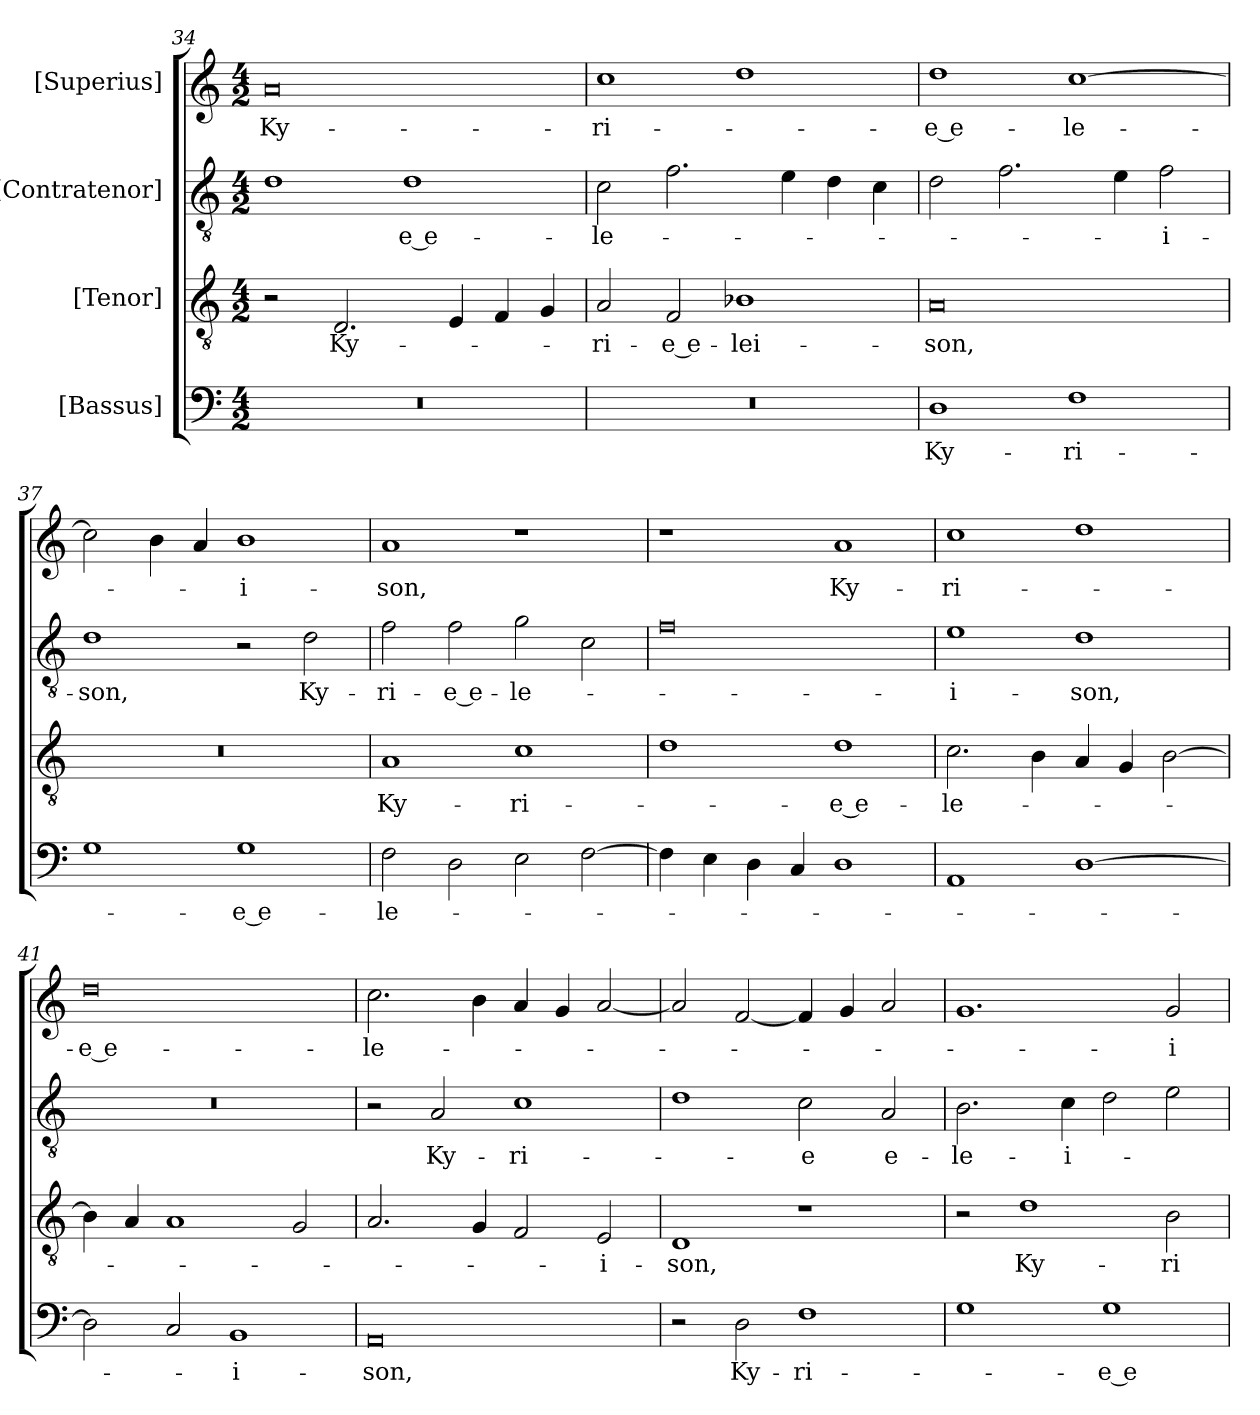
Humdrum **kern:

**kern	**text	**kern	**text	**kern	**text	**kern	**text
*part4	*part4	*part3	*part3	*part2	*part2	*part1	*part1
*staff4	*staff4	*staff3	*staff3	*staff2	*staff2	*staff1	*staff1
*I"[Bassus]	*	*I"[Tenor]	*	*I"[Contratenor]	*	*I"[Superius]	*
*clefF4	*	*clefGv2	*	*clefGv2	*	*clefG2	*
*k[]	*	*k[]	*	*k[]	*	*k[]	*
*M4/2	*	*M4/2	*	*M4/2	*	*M4/2	*
=34	=34	=34	=34	=34	=34	=34	=34
0r	.	2r	.	1d\	.	0a/	Ky-
.	.	2.D/	Ky-	.	.	.	.
.	.	.	.	1d\	-e e-	.	.
.	.	4E/	.	.	.	.	.
.	.	4F/	.	.	.	.	.
.	.	4G/	.	.	.	.	.
=35	=35	=35	=35	=35	=35	=35	=35
0r	.	2A/	-ri-	2c\	-le-	1cc\	-ri-
.	.	2F/	-e e-	2.f\	.	.	.
.	.	1B-X\	-lei-	.	.	1dd\	.
.	.	.	.	4e\	.	.	.
.	.	.	.	4d\	.	.	.
.	.	.	.	4c\	.	.	.
=36	=36	=36	=36	=36	=36	=36	=36
1D\	Ky-	0A/	-son,	2d\	.	1dd\	-e e-
.	.	.	.	2.f\	.	.	.
1F\	-ri-	.	.	.	.	[1cc\	-le-
.	.	.	.	4e\	.	.	.
.	.	.	.	2f\	-i-	.	.
=37	=37	=37	=37	=37	=37	=37	=37
1G\	.	0r	.	1d\	-son,	2cc\]	.
.	.	.	.	.	.	4b\	.
.	.	.	.	.	.	4a/	.
1G\	-e e-	.	.	2r	.	1b\	-i-
.	.	.	.	2d\	Ky-	.	.
=38	=38	=38	=38	=38	=38	=38	=38
2F\	-le-	1A/	Ky-	2f\	-ri-	1a/	-son,
2D\	.	.	.	2f\	-e e-	.	.
2E\	.	1c\	-ri-	2g\	-le-	1r	.
[2F\	.	.	.	2c\	.	.	.
=39	=39	=39	=39	=39	=39	=39	=39
4F\]	.	1d\	.	0f\	.	1r	.
4E\	.	.	.	.	.	.	.
4D\	.	.	.	.	.	.	.
4C/	.	.	.	.	.	.	.
1D\	.	1d\	-e e-	.	.	1a/	Ky-
=40	=40	=40	=40	=40	=40	=40	=40
1AA/	.	2.c\	-le-	1e\	-i-	1cc\	-ri-
.	.	4B\	.	.	.	.	.
[1D\	.	4A/	.	1d\	-son,	1dd\	.
.	.	4G/	.	.	.	.	.
.	.	[2B\	.	.	.	.	.
=41	=41	=41	=41	=41	=41	=41	=41
2D\]	.	4B\]	.	0r	.	0dd\	-e e-
.	.	4A/	.	.	.	.	.
2C/	.	1A/	.	.	.	.	.
1BB/	-i-	.	.	.	.	.	.
.	.	2G/	.	.	.	.	.
=42	=42	=42	=42	=42	=42	=42	=42
0AA/	-son,	2.A/	.	2r	.	2.cc\	-le-
.	.	.	.	2A/	Ky-	.	.
.	.	4G/	.	.	.	4b\	.
.	.	2F/	.	1c\	-ri-	4a/	.
.	.	.	.	.	.	4g/	.
.	.	2E/	-i-	.	.	[2a/	.
=43	=43	=43	=43	=43	=43	=43	=43
2r	.	1D/	-son,	1d\	.	2a/]	.
2D\	Ky-	.	.	.	.	[2f/	.
1F\	-ri-	1r	.	2c\	-e	4f/]	.
.	.	.	.	.	.	4g/	.
.	.	.	.	2A/	e-	2a/	.
=44	=44	=44	=44	=44	=44	=44	=44
1G\	.	2r	.	2.B\	-le-	1.g/	.
.	.	1d\	Ky-	.	.	.	.
.	.	.	.	4c\	-i-	.	.
1G\	-e e-	.	.	2d\	.	.	.
.	.	2B\	-ri-	2e\	.	2g/	-i-
=	=	=	=	=	=	=	=
*-	*-	*-	*-	*-	*-	*-	*-
